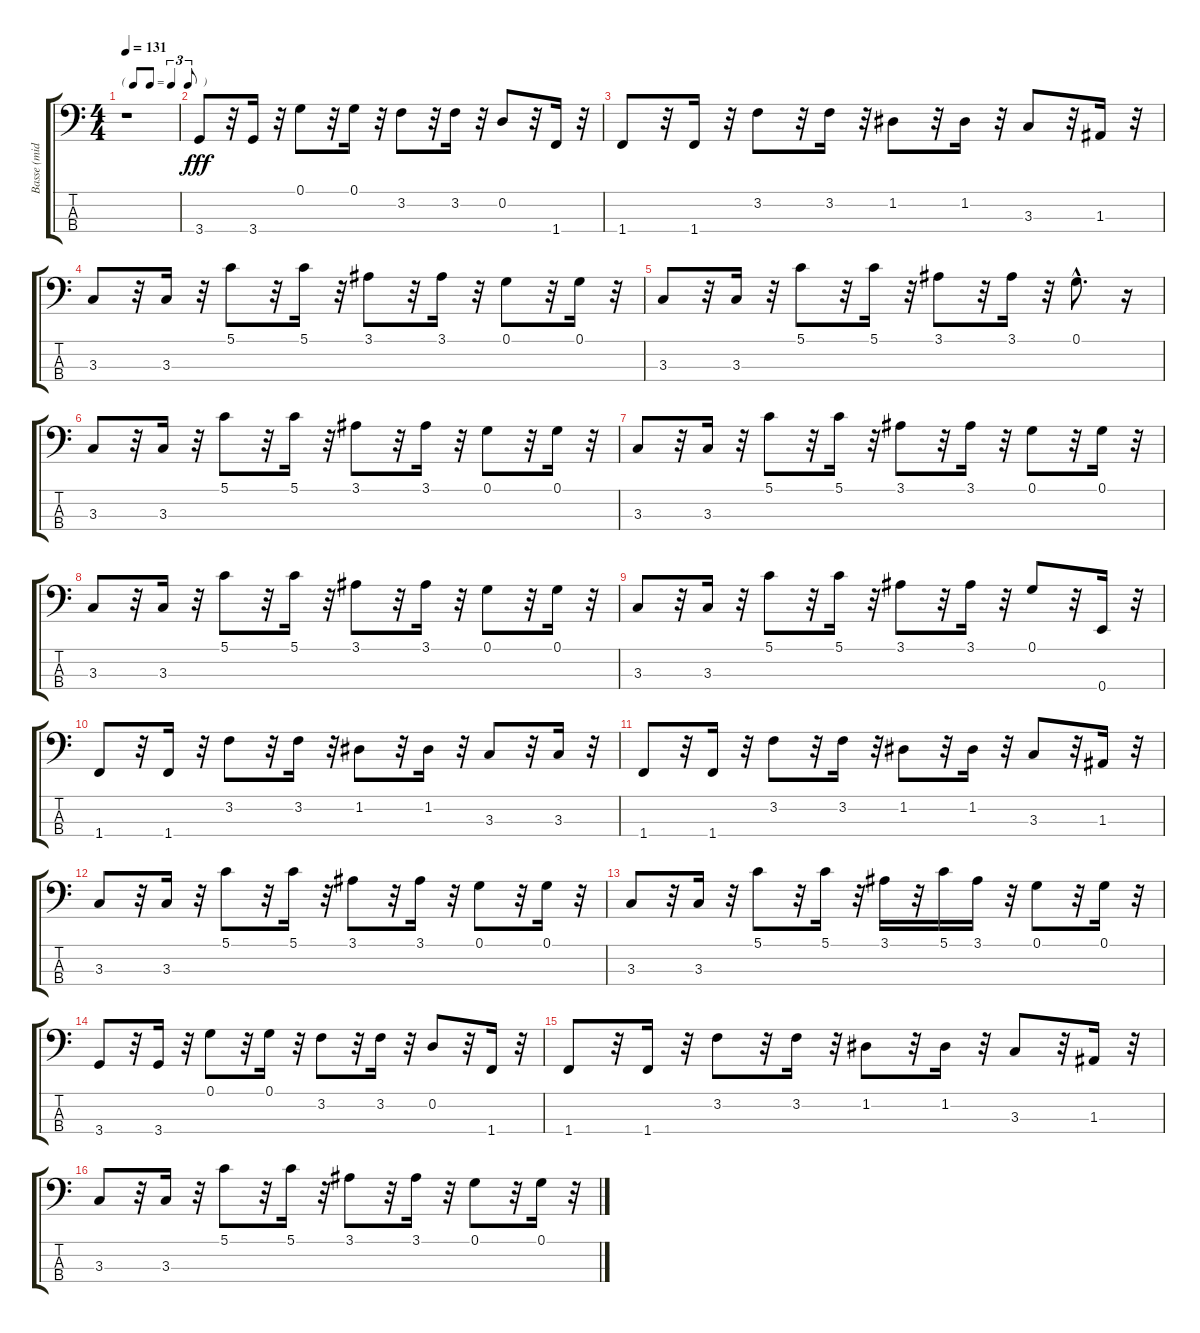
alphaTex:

\track ("Basse (midi)" "Basse (mid") {instrument electricbassfinger}
\staff {score tabs}
\tuning (G2 D2 A1 E1) {hide}
\ts (4 4)
\tf triplet8th
\tempo 131
\clef f4
\ks c
r.1{dy fff instrument electricbassfinger} |
3.4.8 r.32 3.4.16 r.32 0.1.8 r.32 0.1.16 r.32 3.2.8 r.32 3.2.16 r.32 0.2.8 r.32 1.4.16 r.32 |
1.4.8 r.32 1.4.16 r.32 3.2.8 r.32 3.2.16 r.32 1.2.8 r.32 1.2.16 r.32 3.3.8 r.32 1.3.16 r.32 |
3.3.8 r.32 3.3.16 r.32 5.1.8 r.32 5.1.16 r.32 3.1.8 r.32 3.1.16 r.32 0.1.8 r.32 0.1.16 r.32 |
3.3.8 r.32 3.3.16 r.32 5.1.8 r.32 5.1.16 r.32 3.1.8 r.32 3.1.16 r.32 0.1{hac}.8{d} r.16 |
3.3.8 r.32 3.3.16 r.32 5.1.8 r.32 5.1.16 r.32 3.1.8 r.32 3.1.16 r.32 0.1.8 r.32 0.1.16 r.32 |
3.3.8 r.32 3.3.16 r.32 5.1.8 r.32 5.1.16 r.32 3.1.8 r.32 3.1.16 r.32 0.1.8 r.32 0.1.16 r.32 |
3.3.8 r.32 3.3.16 r.32 5.1.8 r.32 5.1.16 r.32 3.1.8 r.32 3.1.16 r.32 0.1.8 r.32 0.1.16 r.32 |
3.3.8 r.32 3.3.16 r.32 5.1.8 r.32 5.1.16 r.32 3.1.8 r.32 3.1.16 r.32 0.1.8 r.32 0.4.16 r.32 |
1.4.8 r.32 1.4.16 r.32 3.2.8 r.32 3.2.16 r.32 1.2.8 r.32 1.2.16 r.32 3.3.8 r.32 3.3.16 r.32 |
1.4.8 r.32 1.4.16 r.32 3.2.8 r.32 3.2.16 r.32 1.2.8 r.32 1.2.16 r.32 3.3.8 r.32 1.3.16 r.32 |
3.3.8 r.32 3.3.16 r.32 5.1.8 r.32 5.1.16 r.32 3.1.8 r.32 3.1.16 r.32 0.1.8 r.32 0.1.16 r.32 |
3.3.8 r.32 3.3.16 r.32 5.1.8 r.32 5.1.16 r.32 3.1.16 r.32 5.1.16 3.1.16 r.32 0.1.8 r.32 0.1.16 r.32 |
3.4.8 r.32 3.4.16 r.32 0.1.8 r.32 0.1.16 r.32 3.2.8 r.32 3.2.16 r.32 0.2.8 r.32 1.4.16 r.32 |
1.4.8 r.32 1.4.16 r.32 3.2.8 r.32 3.2.16 r.32 1.2.8 r.32 1.2.16 r.32 3.3.8 r.32 1.3.16 r.32 |
3.3.8 r.32 3.3.16 r.32 5.1.8 r.32 5.1.16 r.32 3.1.8 r.32 3.1.16 r.32 0.1.8 r.32 0.1.16 r.32
